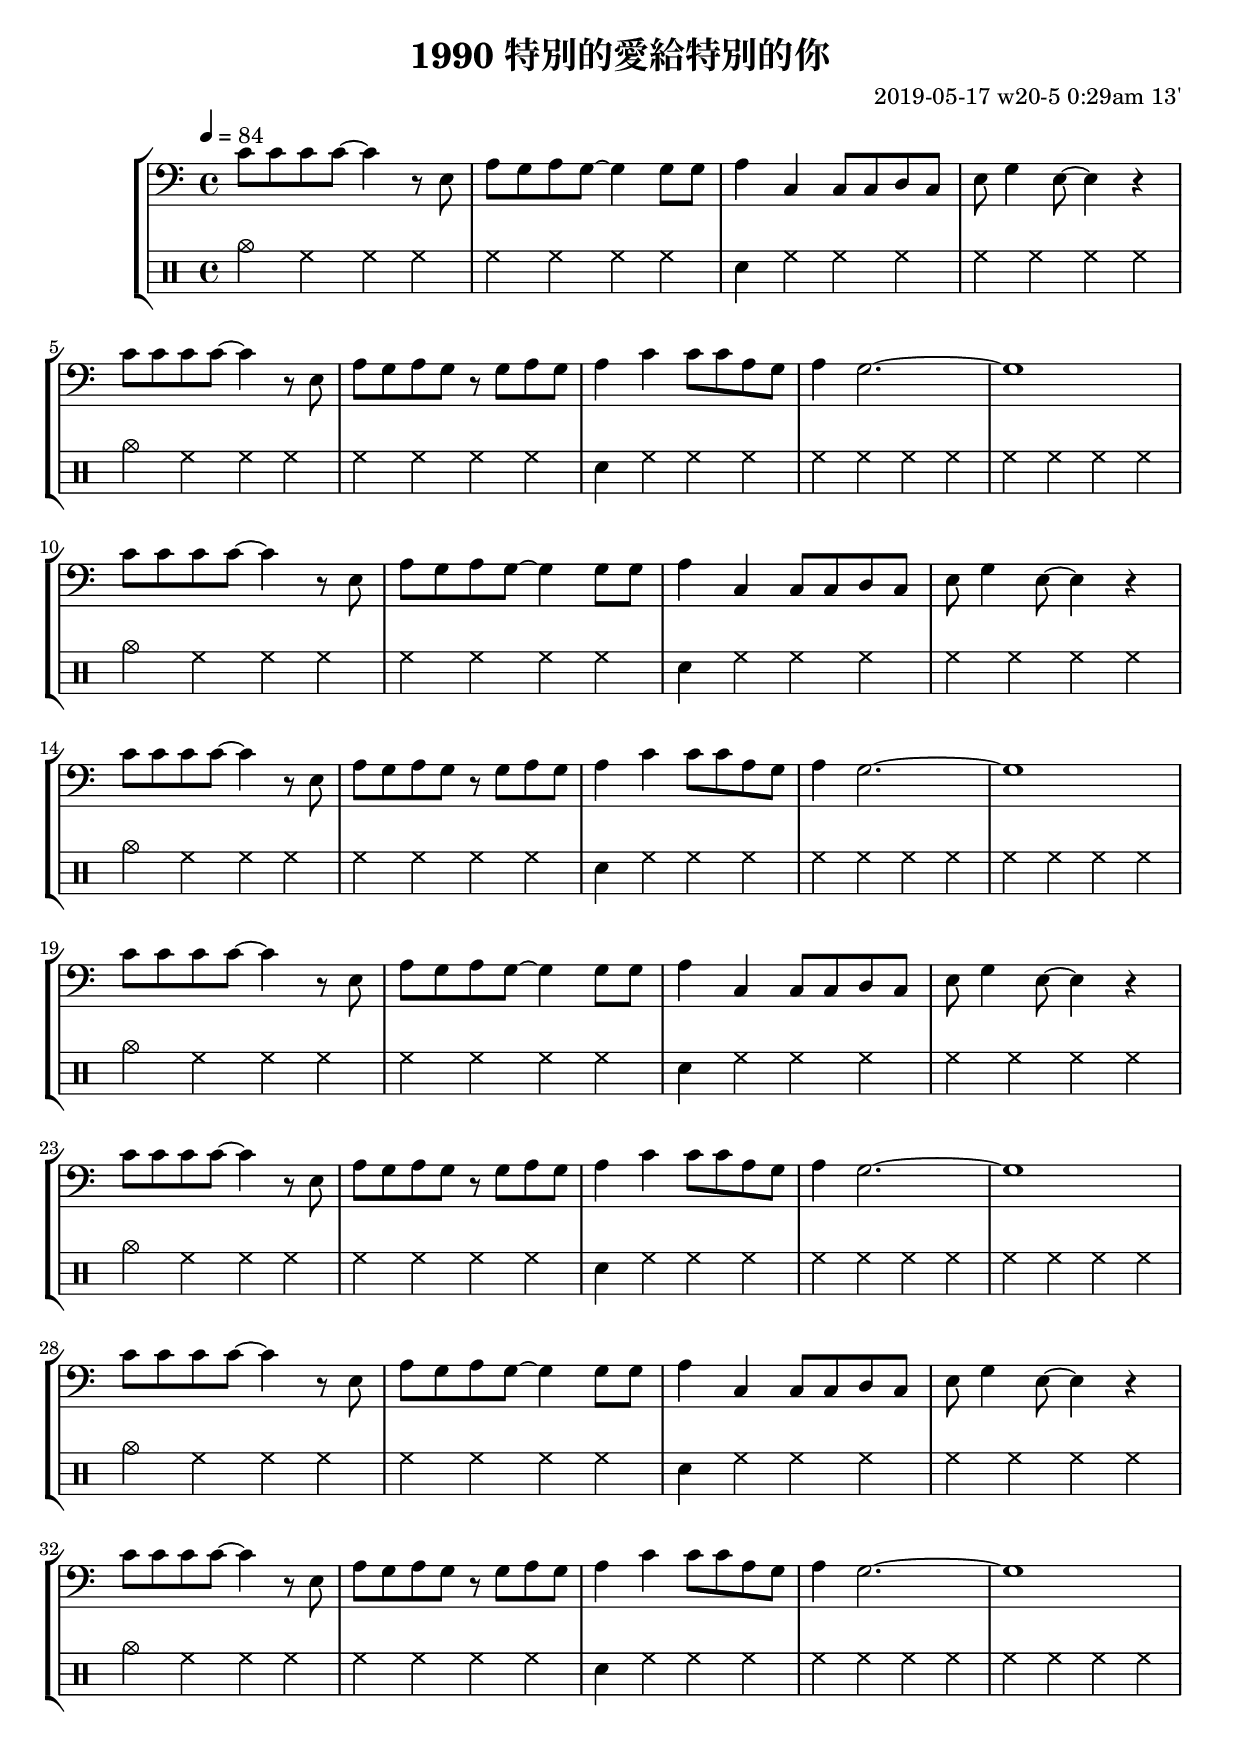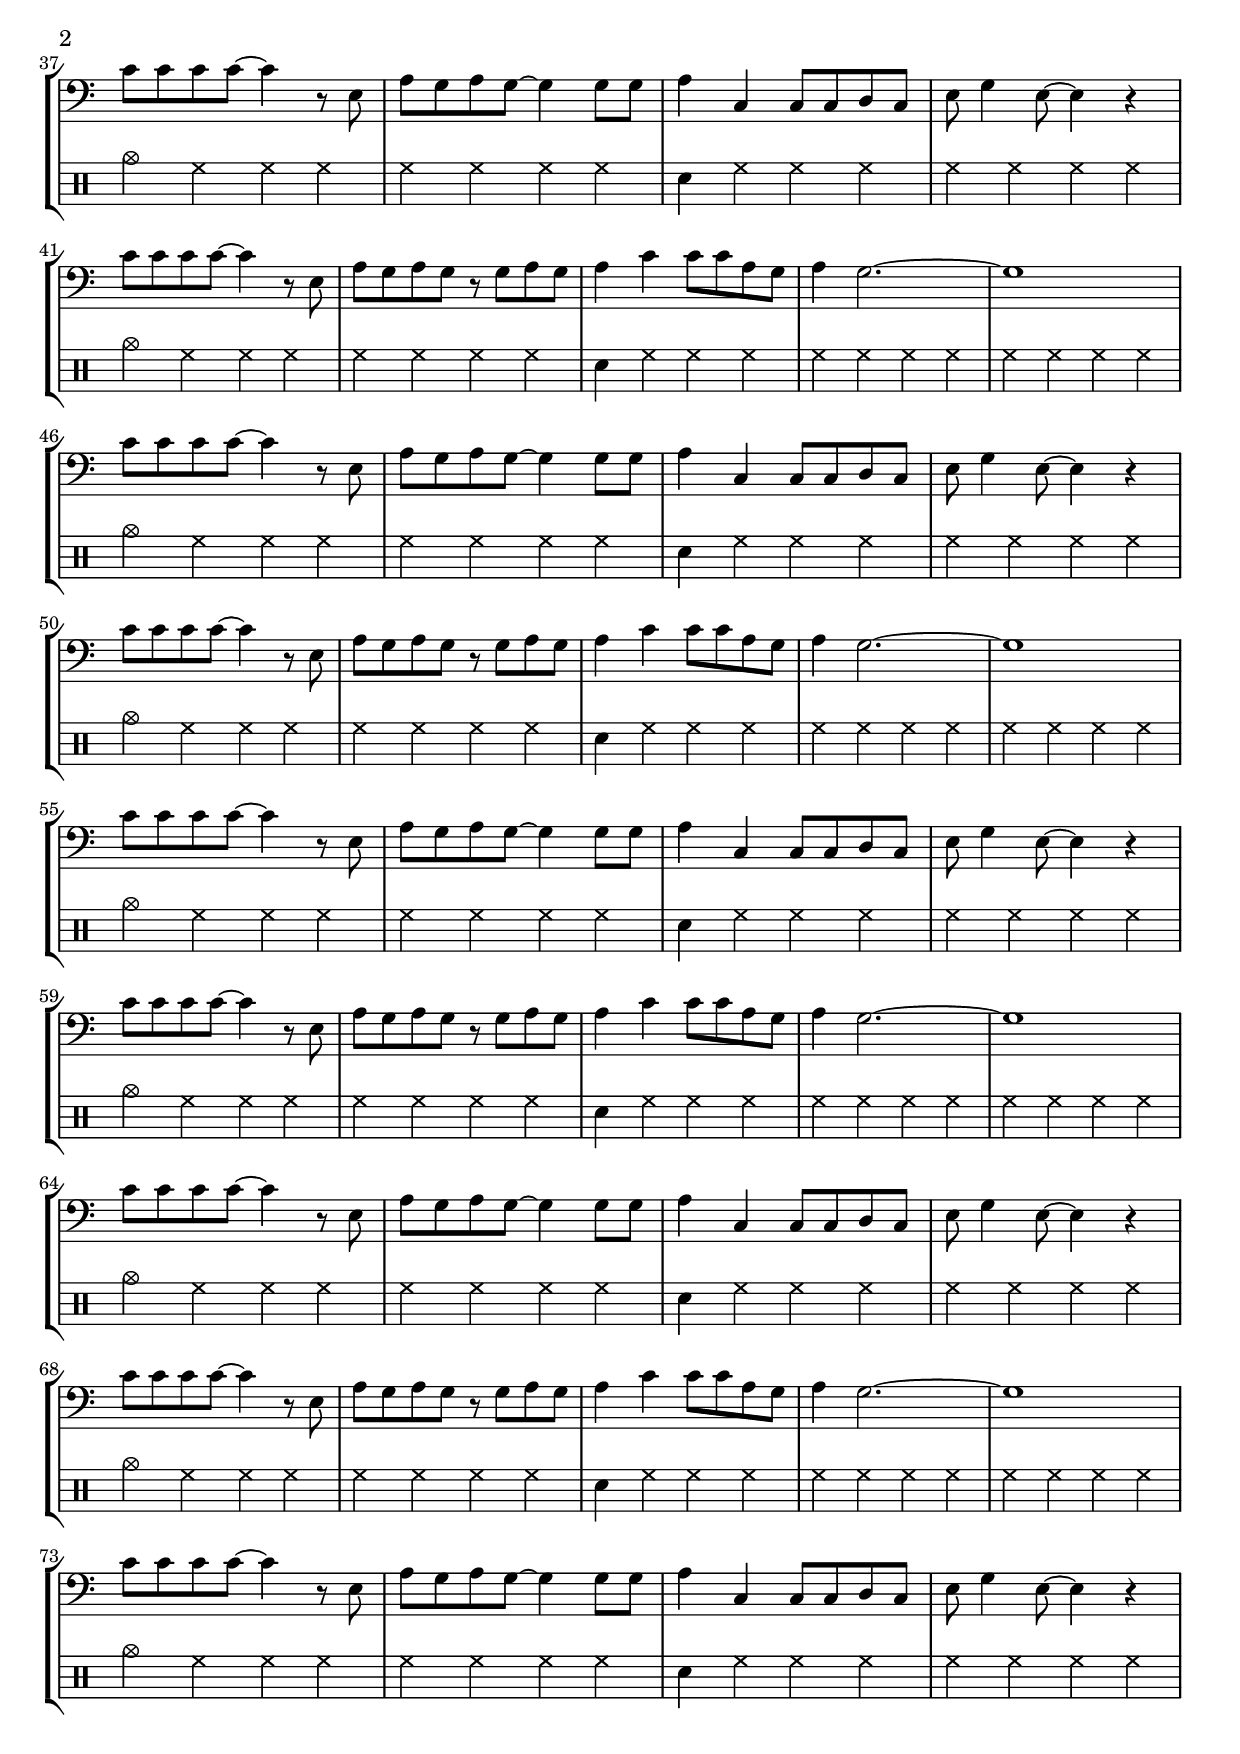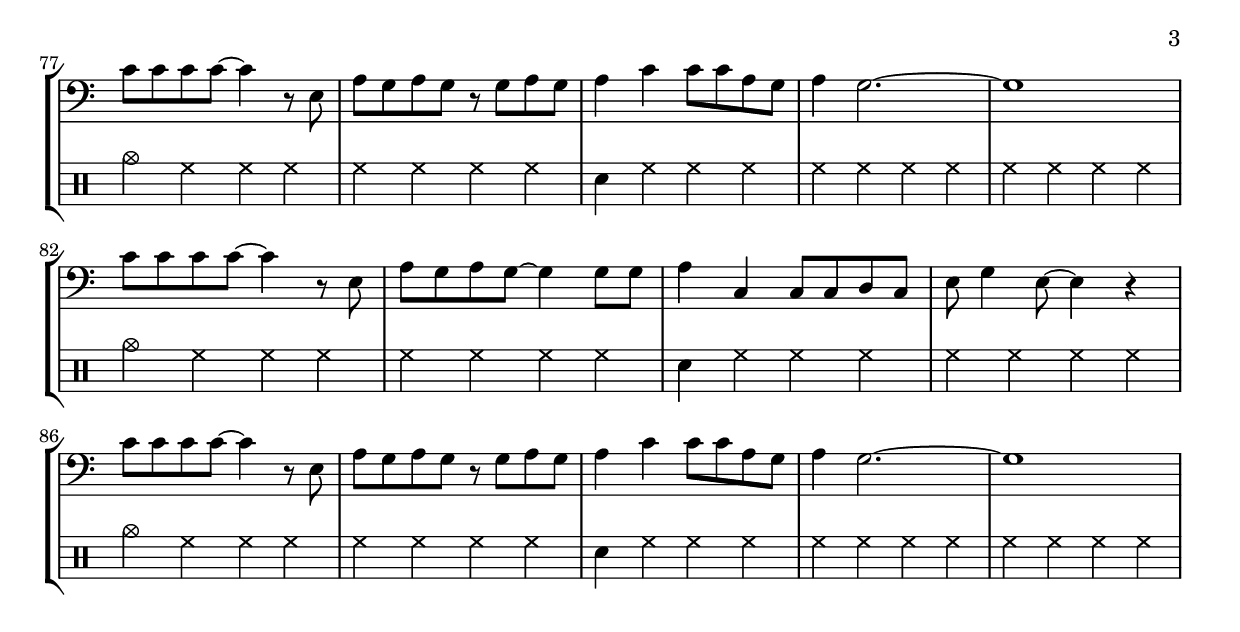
\header {
  title = "1990 特別的愛給特別的你"
  composer = "2019-05-17 w20-5 0:29am 13'"
}
\language english

%2019/08/14 w33/3 3:45am
metronome = \drummode{
 crashcymbal hh hh hh |
 hh hh hh hh |
 sn hh hh hh |
 hh hh hh hh |
 cymc hh hh hh |
 hh hh hh hh |
 sn hh hh hh |
 hh hh hh hh |
 hh hh hh hh |

 


}

brokenChord =  {
 
}

repeatTimes = 10
%60s/84 beats * 9 bars*4 beats per bar*10 times = 0.7 * 360

\score {
  \new StaffGroup <<



  \transpose c c,{ %as

  %2019/08/15 w32/4 11:52am
  \new Staff \with {midiInstrument = #"acoustic guitar (steel)"}
 % \new Staff \with {midiInstrument = #"overdriven guitar"}
  %\new Staff \with {midiInstrument = #"flute"}
  \relative c' {
    \key c \major
    \clef bass
    \tempo 4=84
    
    
    \repeat unfold \repeatTimes {
    c'8 c c c ~ c4 r8 e,|
    a g a g~ g4 

    g8 g |
    a4 c, c8 c d c|
    e g4 e8~ e4 r | \break

    c'8 c c c ~ c4 r8 e,| 
    a g a g r g a g
    a4 c c8 c a g
    a4 g2.~ | g1 | \break

   

    
    }


    }



  }

  \drums {\repeat unfold \repeatTimes \metronome}
  
  >>

  \layout {}
  \midi {}
}